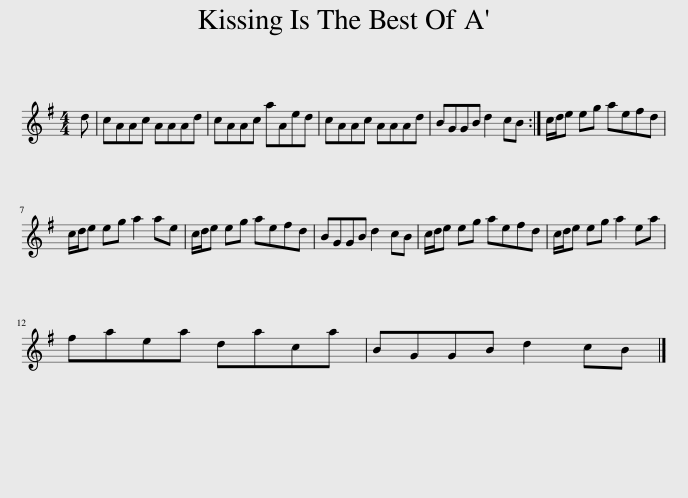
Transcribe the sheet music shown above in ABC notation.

X:1
L:1/8
M:4/4
I:linebreak $
K:G
V:1 treble
V:1
 d | cAAc AAAd | cAAc aAed | cAAc AAAd | BGGB d2 cB :| %5
 c/d/e eg aefd |$ c/d/e eg a2 ae | c/d/e eg aefd | BGGB d2 cB | c/d/e eg aefd | %10
 c/d/e eg a2 ea |$ faea daca | BGGB d2 cB |] %13
